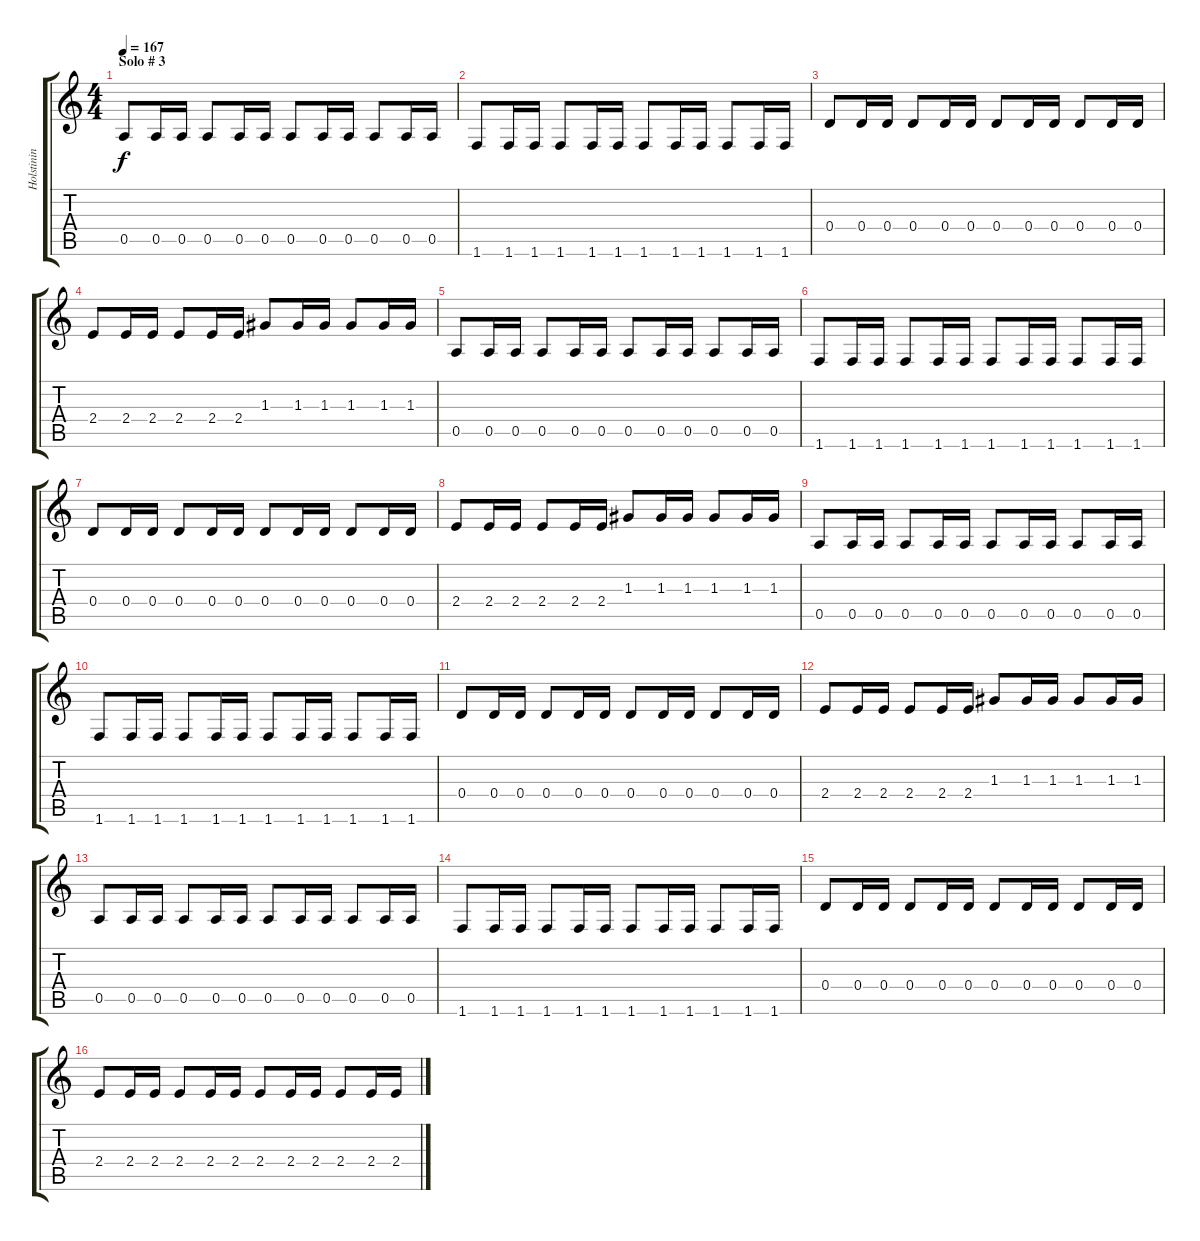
\track ("Holstinin" "Holstinin") {instrument distortionguitar}
\staff {score tabs}
\tuning (E4 B3 G3 D3 A2 E2) {hide}
\ts (4 4)
\section ("" "Solo # 3")
\tempo 167
\clef g2
\ks c
0.5.8{dy f balance 8} 0.5.16 0.5.16 0.5.8 0.5.16 0.5.16 0.5.8 0.5.16 0.5.16 0.5.8 0.5.16 0.5.16 |
1.6.8 1.6.16 1.6.16 1.6.8 1.6.16 1.6.16 1.6.8 1.6.16 1.6.16 1.6.8 1.6.16 1.6.16 |
0.4.8 0.4.16 0.4.16 0.4.8 0.4.16 0.4.16 0.4.8 0.4.16 0.4.16 0.4.8 0.4.16 0.4.16 |
2.4.8 2.4.16 2.4.16 2.4.8 2.4.16 2.4.16 1.3.8 1.3.16 1.3.16 1.3.8 1.3.16 1.3.16 |
0.5.8 0.5.16 0.5.16 0.5.8 0.5.16 0.5.16 0.5.8 0.5.16 0.5.16 0.5.8 0.5.16 0.5.16 |
1.6.8 1.6.16 1.6.16 1.6.8 1.6.16 1.6.16 1.6.8 1.6.16 1.6.16 1.6.8 1.6.16 1.6.16 |
0.4.8 0.4.16 0.4.16 0.4.8 0.4.16 0.4.16 0.4.8 0.4.16 0.4.16 0.4.8 0.4.16 0.4.16 |
2.4.8 2.4.16 2.4.16 2.4.8 2.4.16 2.4.16 1.3.8 1.3.16 1.3.16 1.3.8 1.3.16 1.3.16 |
0.5.8 0.5.16 0.5.16 0.5.8 0.5.16 0.5.16 0.5.8 0.5.16 0.5.16 0.5.8 0.5.16 0.5.16 |
1.6.8 1.6.16 1.6.16 1.6.8 1.6.16 1.6.16 1.6.8 1.6.16 1.6.16 1.6.8 1.6.16 1.6.16 |
0.4.8 0.4.16 0.4.16 0.4.8 0.4.16 0.4.16 0.4.8 0.4.16 0.4.16 0.4.8 0.4.16 0.4.16 |
2.4.8 2.4.16 2.4.16 2.4.8 2.4.16 2.4.16 1.3.8 1.3.16 1.3.16 1.3.8 1.3.16 1.3.16 |
0.5.8 0.5.16 0.5.16 0.5.8 0.5.16 0.5.16 0.5.8 0.5.16 0.5.16 0.5.8 0.5.16 0.5.16 |
1.6.8 1.6.16 1.6.16 1.6.8 1.6.16 1.6.16 1.6.8 1.6.16 1.6.16 1.6.8 1.6.16 1.6.16 |
0.4.8 0.4.16 0.4.16 0.4.8 0.4.16 0.4.16 0.4.8 0.4.16 0.4.16 0.4.8 0.4.16 0.4.16 |
2.4.8 2.4.16 2.4.16 2.4.8 2.4.16 2.4.16 2.4.8 2.4.16 2.4.16 2.4.8 2.4.16 2.4.16
